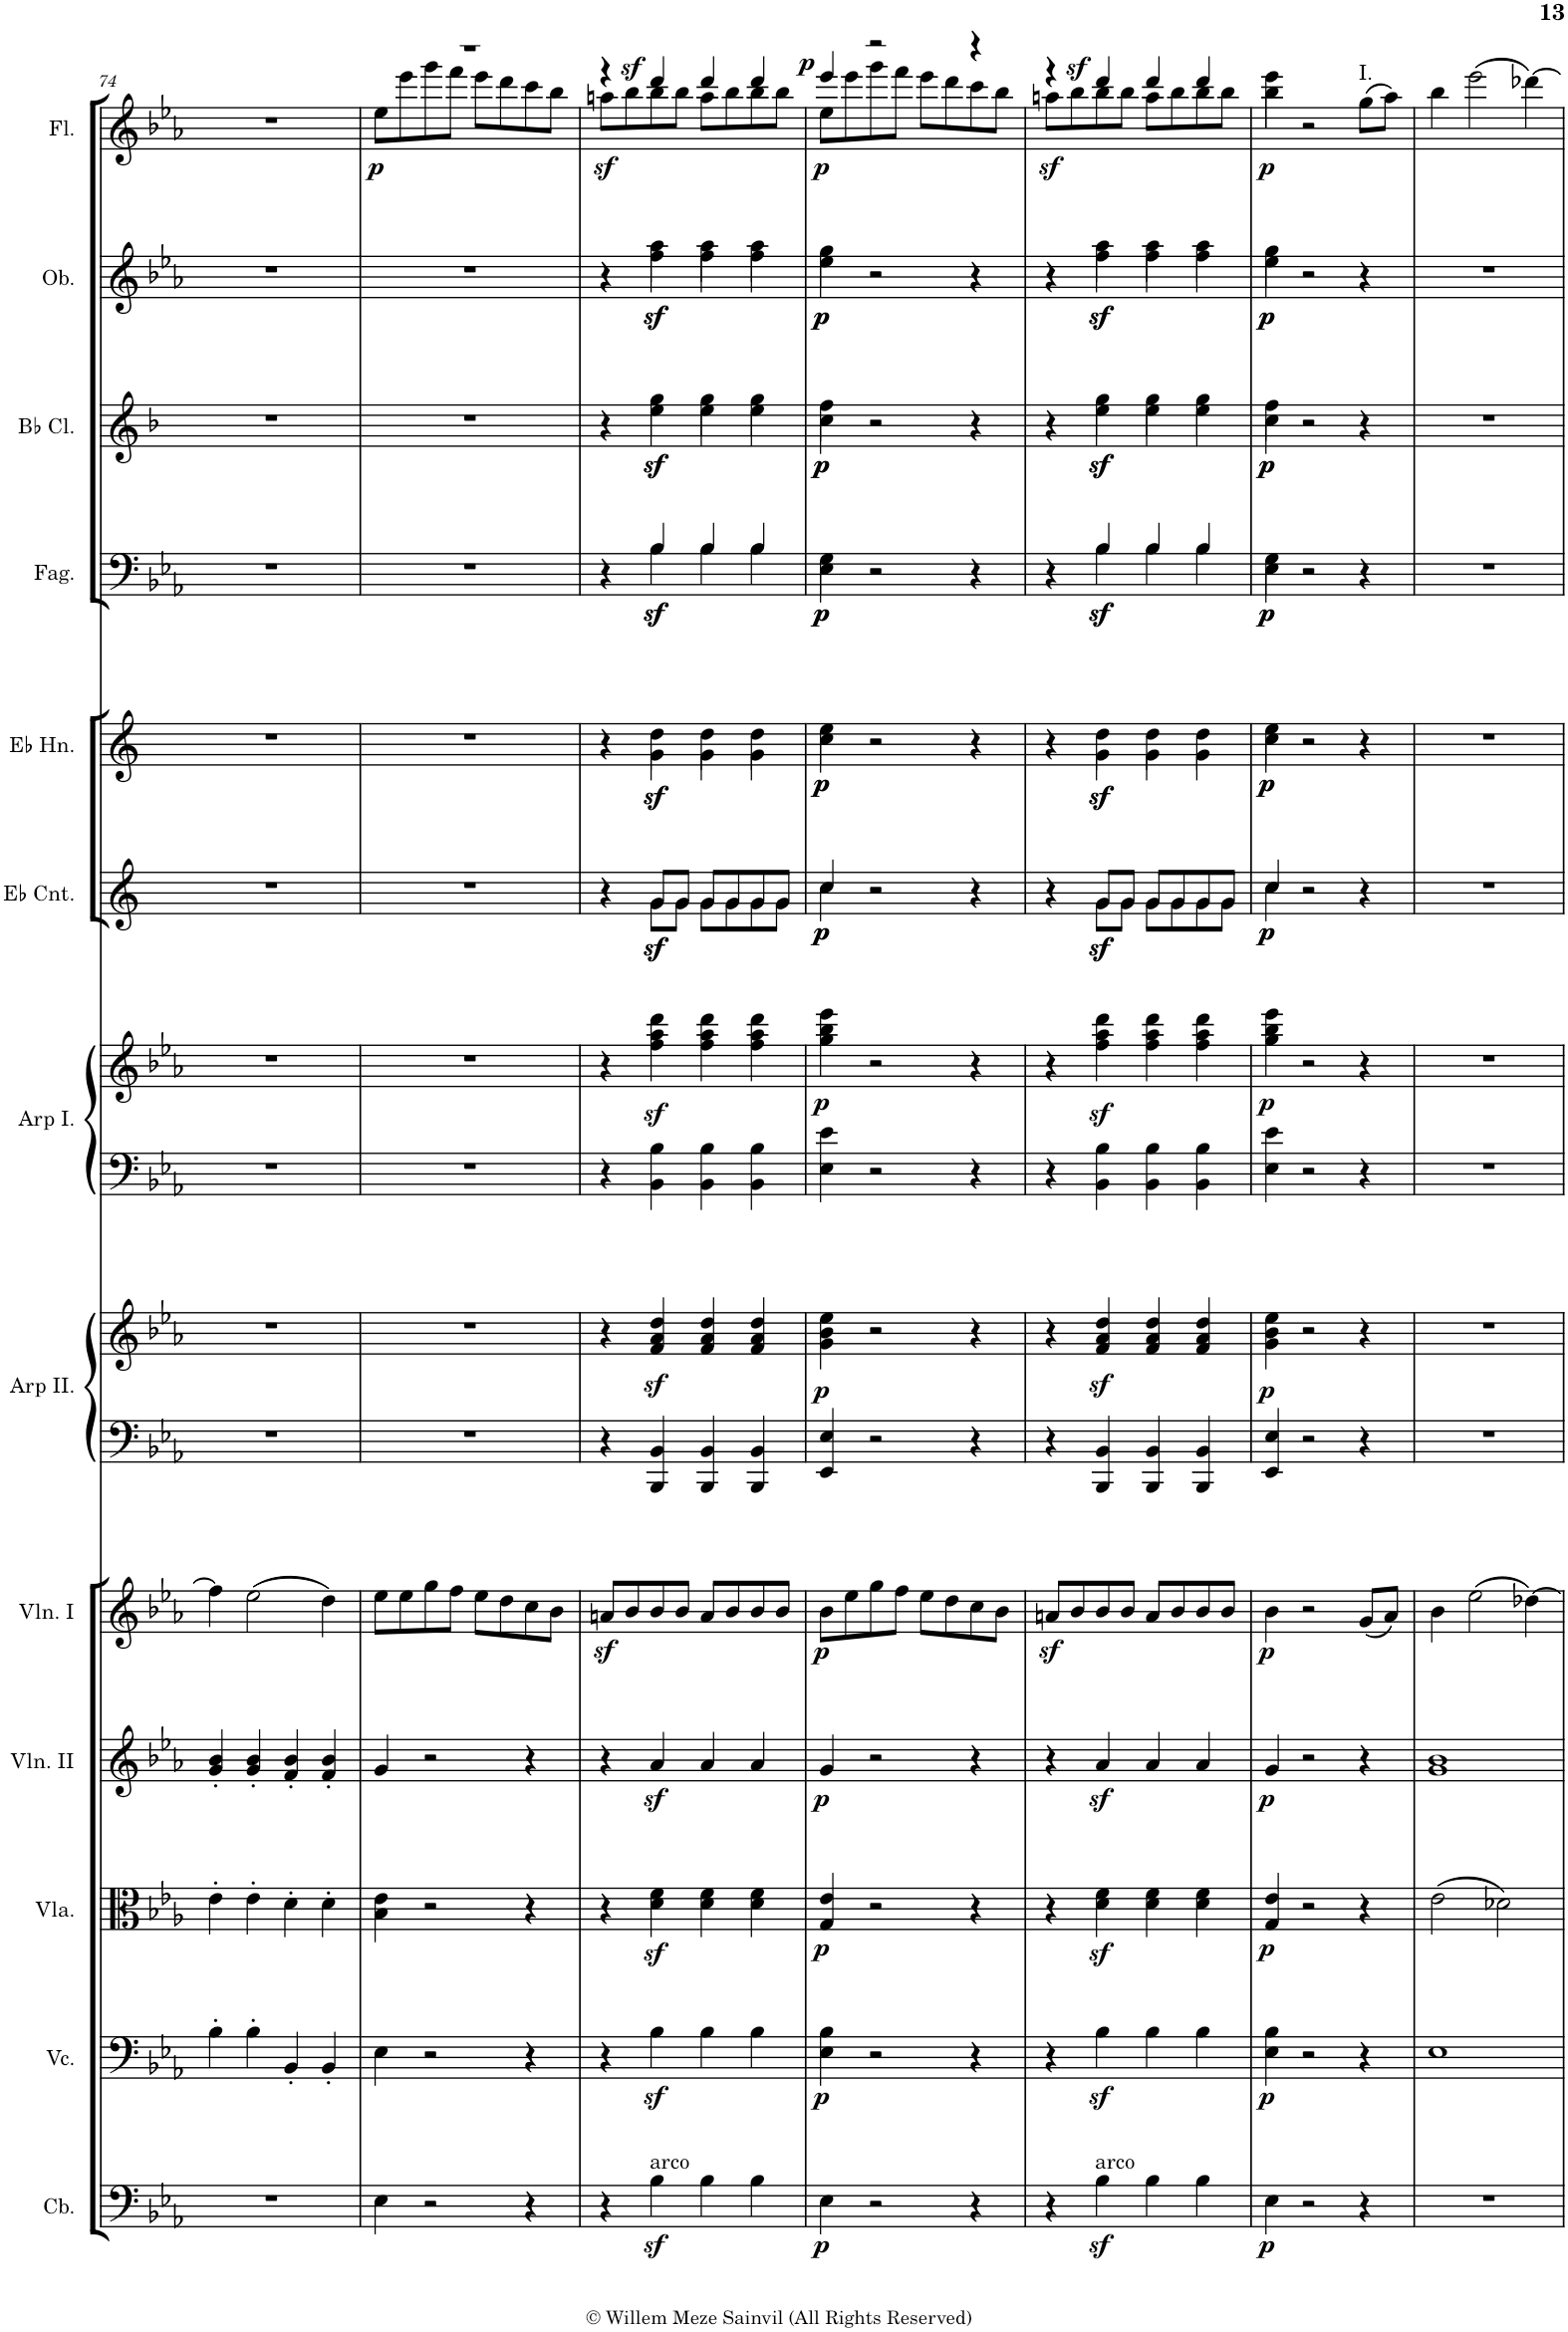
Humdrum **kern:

**kern	**dynam	**kern	**dynam	**kern	**dynam	**kern	**dynam	**kern	**dynam	**kern	**kern	**dynam	**kern	**kern	**dynam	**kern	**dynam	**kern	**dynam	**kern	**dynam	**kern	**dynam	**kern	**dynam	**kern	**dynam
*part13	*part13	*part12	*part12	*part11	*part11	*part10	*part10	*part9	*part9	*part8	*part8	*part8	*part7	*part7	*part7	*part6	*part6	*part5	*part5	*part4	*part4	*part3	*part3	*part2	*part2	*part1	*part1
*staff15	*staff15	*staff14	*staff14	*staff13	*staff13	*staff12	*staff12	*staff11	*staff11	*staff10	*staff9	*staff9/10	*staff8	*staff7	*staff7/8	*staff6	*staff6	*staff5	*staff5	*staff4	*staff4	*staff3	*staff3	*staff2	*staff2	*staff1	*staff1
*I"Contrabassi	*	*I"Violoncelli	*	*I"Viole	*	*I"Violini II	*	*I"Violini I	*	*I"Arpa II	*	*	*I"Arpa I	*	*	*I"I &amp; II Cornetti in C	*	*I"I &amp; II Corni in Es	*	*I"2 Fagotti	*	*I"2 Clarinetti in B	*	*I"2 Oboi	*	*I"2 Flauti	*
*I'Cb.	*	*I'Vc.	*	*	*	*I'Vln. II	*	*I'Vln. I	*	*I'Arp II.	*	*	*I'Arp I.	*	*	*	*	*	*	*I'Fag.	*	*	*	*I'Ob.	*	*I'Fl.	*
!!LO:PB:g=z
*clefF4	*	*clefF4	*	*clefC3	*	*clefG2	*	*clefG2	*	*clefF4	*clefG2	*	*clefF4	*clefG2	*	*clefG2	*	*clefG2	*	*clefF4	*	*clefG2	*	*clefG2	*	*clefG2	*
*Trd7c12	*	*	*	*	*	*	*	*	*	*	*	*	*	*	*	*Trd-2c-3	*	*Trd5c9	*	*	*	*Trd1c2	*	*	*	*	*
*k[b-e-a-]	*	*k[b-e-a-]	*	*k[b-e-a-]	*	*k[b-e-a-]	*	*k[b-e-a-]	*	*k[b-e-a-]	*k[b-e-a-]	*	*k[b-e-a-]	*k[b-e-a-]	*	*k[]	*	*k[]	*	*k[b-e-a-]	*	*k[b-]	*	*k[b-e-a-]	*	*k[b-e-a-]	*
*M2/2	*	*M2/2	*	*M2/2	*	*M2/2	*	*M2/2	*	*M2/2	*M2/2	*	*M2/2	*M2/2	*	*M2/2	*	*M2/2	*	*M2/2	*	*M2/2	*	*M2/2	*	*M2/2	*
*met(c|)	*	*met(c|)	*	*met(c|)	*	*met(c|)	*	*met(c|)	*	*met(c|)	*met(c|)	*	*met(c|)	*met(c|)	*	*met(c|)	*	*met(c|)	*	*met(c|)	*	*met(c|)	*	*met(c|)	*	*met(c|)	*
=74	=74	=74	=74	=74	=74	=74	=74	=74	=74	=74	=74	=74	=74	=74	=74	=74	=74	=74	=74	=74	=74	=74	=74	=74	=74	=74	=74
1r	.	4B-'\	.	4e-'\	.	4g/' 4b-/'	.	4ff\]	.	1r	1r	.	1r	1r	.	1r	.	1r	.	1r	.	1r	.	1r	.	1r	.
.	.	4B-'\	.	4e-'\	.	4g/' 4b-/'	.	(2ee-\	.	.	.	.	.	.	.	.	.	.	.	.	.	.	.	.	.	.	.
.	.	4BB-'/	.	4d'\	.	4f/' 4b-/'	.	.	.	.	.	.	.	.	.	.	.	.	.	.	.	.	.	.	.	.	.
.	.	4BB-'/	.	4d'\	.	4f/' 4b-/'	.	4dd\)	.	.	.	.	.	.	.	.	.	.	.	.	.	.	.	.	.	.	.
=75	=75	=75	=75	=75	=75	=75	=75	=75	=75	=75	=75	=75	=75	=75	=75	=75	=75	=75	=75	=75	=75	=75	=75	=75	=75	=75	=75
*	*	*	*	*	*	*	*	*	*	*	*	*	*	*	*	*	*	*	*	*	*	*	*	*	*	*^	*
!	!	!	!	!	!	!	!	!	!	!	!	!	!	!	!	!	!	!	!	!	!	!	!	!	!	!	!	!LO:DY:b
4E-\	.	4E-\	.	4B-\ 4e-\	.	4g/	.	8ee-\L	.	1r	1r	.	1r	1r	.	1r	.	1r	.	1r	.	1r	.	1r	.	1r	8ee-\L	p
.	.	.	.	.	.	.	.	8ee-\	.	.	.	.	.	.	.	.	.	.	.	.	.	.	.	.	.	.	8eee-\	.
2r	.	2r	.	2r	.	2r	.	8gg\	.	.	.	.	.	.	.	.	.	.	.	.	.	.	.	.	.	.	8ggg\	.
.	.	.	.	.	.	.	.	8ff\J	.	.	.	.	.	.	.	.	.	.	.	.	.	.	.	.	.	.	8fff\J	.
.	.	.	.	.	.	.	.	8ee-\L	.	.	.	.	.	.	.	.	.	.	.	.	.	.	.	.	.	.	8eee-\L	.
.	.	.	.	.	.	.	.	8dd\	.	.	.	.	.	.	.	.	.	.	.	.	.	.	.	.	.	.	8ddd\	.
4r	.	4r	.	4r	.	4r	.	8cc\	.	.	.	.	.	.	.	.	.	.	.	.	.	.	.	.	.	.	8ccc\	.
.	.	.	.	.	.	.	.	8b-\J	.	.	.	.	.	.	.	.	.	.	.	.	.	.	.	.	.	.	8bb-\J	.
=76	=76	=76	=76	=76	=76	=76	=76	=76	=76	=76	=76	=76	=76	=76	=76	=76	=76	=76	=76	=76	=76	=76	=76	=76	=76	=76	=76	=76
*	*	*	*	*	*	*	*	*	*	*	*	*	*	*	*	*^	*	*^	*	*^	*	*^	*	*^	*	*	*	*
!	!	!	!	!	!	!	!	!	!	!	!	!	!	!	!	!	!	!	!	!	!	!	!	!	!	!	!	!	!	!	!	!	!LO:DY:b
4r	.	4r	.	4r	.	4r	.	8anz</L	.	4r	4r	.	4r	4r	.	4r	4ryy	.	4r	4ryy	.	4r	4ryy	.	4r	4ryy	.	4r	4ryy	.	4r	8aan\L	sf
.	.	.	.	.	.	.	.	8b-/	.	.	.	.	.	.	.	.	.	.	.	.	.	.	.	.	.	.	.	.	.	.	.	8bb-\	.
!LO:TX:a:t=arco	!	!	!	!	!	!	!	!	!	!	!	!	!	!	!	!	!	!	!	!	!	!	!	!	!	!	!	!	!	!	!	!	!
!	!	!	!	!	!	!	!	!	!	!	!	!	!	!	!	!	!	!LO:DY:b	!	!	!	!	!	!	!	!	!	!	!	!	!	!	!
!	!	!	!	!	!	!	!	!	!	!	!	!	!	!	!	!	!	!LO:DY:n=1:b	!	!	!LO:DY:b	!	!	!	!	!	!	!	!	!	!	!	!
!	!	!	!	!	!	!	!	!	!	!	!	!	!	!	!	!	!	!	!	!	!LO:DY:n=1:b	!	!	!LO:DY:b	!	!	!	!	!	!	!	!	!
!	!	!	!	!	!	!	!	!	!	!	!	!	!	!	!	!	!	!	!	!	!	!	!	!LO:DY:n=1:b	!	!	!LO:DY:b	!	!	!	!	!	!
!	!	!	!	!	!	!	!	!	!	!	!	!	!	!	!	!	!	!	!	!	!	!	!	!	!	!	!LO:DY:n=1:b	!	!	!LO:DY:b	!	!	!
!	!	!	!	!	!	!	!	!	!	!	!	!	!	!	!	!	!	!	!	!	!	!	!	!	!	!	!	!	!	!LO:DY:n=1:b	!	!	!LO:DY:a
4B-z<\	.	4B-z<\	.	4d\z< 4f\z<	.	4a-z</	.	8b-/	.	4BBB-/ 4BB-/	4f/z< 4a-/z< 4dd/z<	.	4BB-\ 4B-\	4ff\z< 4aa-\z< 4ddd\z<	.	8g/L	8g\L	sf sf	4dd\	4g\	sf sf	4B-/	4B-\	sf sf	4gg\	4ee\	sf sf	4aa-\	4ff\	sf sf	4ddd/	8bb-\	sf
.	.	.	.	.	.	.	.	8b-/J	.	.	.	.	.	.	.	8g/J	8g\J	.	.	.	.	.	.	.	.	.	.	.	.	.	.	8bb-\J	.
4B-\	.	4B-\	.	4d\ 4f\	.	4a-/	.	8a/L	.	4BBB-/ 4BB-/	4f/ 4a-/ 4dd/	.	4BB-\ 4B-\	4ff\ 4aa-\ 4ddd\	.	8g/L	8g\L	.	4dd\	4g\	.	4B-/	4B-\	.	4gg\	4ee\	.	4aa-\	4ff\	.	4ddd/	8aa\L	.
.	.	.	.	.	.	.	.	8b-/	.	.	.	.	.	.	.	8g/	8g\	.	.	.	.	.	.	.	.	.	.	.	.	.	.	8bb-\	.
4B-\	.	4B-\	.	4d\ 4f\	.	4a-/	.	8b-/	.	4BBB-/ 4BB-/	4f/ 4a-/ 4dd/	.	4BB-\ 4B-\	4ff\ 4aa-\ 4ddd\	.	8g/	8g\	.	4dd\	4g\	.	4B-/	4B-\	.	4gg\	4ee\	.	4aa-\	4ff\	.	4ddd/	8bb-\	.
.	.	.	.	.	.	.	.	8b-/J	.	.	.	.	.	.	.	8g/J	8g\J	.	.	.	.	.	.	.	.	.	.	.	.	.	.	8bb-\J	.
=77	=77	=77	=77	=77	=77	=77	=77	=77	=77	=77	=77	=77	=77	=77	=77	=77	=77	=77	=77	=77	=77	=77	=77	=77	=77	=77	=77	=77	=77	=77	=77	=77	=77
!	!LO:DY:b	!	!LO:DY:b	!	!LO:DY:b	!	!LO:DY:b	!	!LO:DY:b	!	!	!LO:DY:b	!	!	!LO:DY:b	!	!	!LO:DY:b	!	!	!	!	!	!	!	!	!	!	!	!	!	!	!
!	!	!	!	!	!	!	!	!	!	!	!	!	!	!	!	!	!	!LO:DY:n=1:b	!	!	!LO:DY:b	!	!	!	!	!	!	!	!	!	!	!	!
!	!	!	!	!	!	!	!	!	!	!	!	!	!	!	!	!	!	!	!	!	!LO:DY:n=1:b	!	!	!LO:DY:b	!	!	!	!	!	!	!	!	!
!	!	!	!	!	!	!	!	!	!	!	!	!	!	!	!	!	!	!	!	!	!	!	!	!LO:DY:n=1:b	!	!	!LO:DY:b	!	!	!	!	!	!
!	!	!	!	!	!	!	!	!	!	!	!	!	!	!	!	!	!	!	!	!	!	!	!	!	!	!	!LO:DY:n=1:b	!	!	!LO:DY:b	!	!	!
!	!	!	!	!	!	!	!	!	!	!	!	!	!	!	!	!	!	!	!	!	!	!	!	!	!	!	!	!	!	!LO:DY:n=1:b	!	!	!LO:DY:a
!	!	!	!	!	!	!	!	!	!	!	!	!	!	!	!	!	!	!	!	!	!	!	!	!	!	!	!	!	!	!	!	!	!LO:DY:n=1:b
4E-\	p	4E-\ 4B-\	p	4G/ 4e-/	p	4g/	p	8b-\L	p	4EE-/ 4E-/	4g\ 4b-\ 4ee-\	p	4E-\ 4e-\	4gg\ 4bb-\ 4eee-\	p	4cc/	4cc\	p p	4ee\	4cc\	p p	4G\	4E-\	p p	4ff\	4cc\	p p	4gg\	4ee-\	p p	4eee-/	8ee-\L	p p
.	.	.	.	.	.	.	.	8ee-\	.	.	.	.	.	.	.	.	.	.	.	.	.	.	.	.	.	.	.	.	.	.	.	8eee-\	.
2r	.	2r	.	2r	.	2r	.	8gg\	.	2r	2r	.	2r	2r	.	2r	2.ryy	.	2r	2.ryy	.	2r	2.ryy	.	2r	2.ryy	.	2r	2.ryy	.	2r	8ggg\	.
.	.	.	.	.	.	.	.	8ff\J	.	.	.	.	.	.	.	.	.	.	.	.	.	.	.	.	.	.	.	.	.	.	.	8fff\J	.
.	.	.	.	.	.	.	.	8ee-\L	.	.	.	.	.	.	.	.	.	.	.	.	.	.	.	.	.	.	.	.	.	.	.	8eee-\L	.
.	.	.	.	.	.	.	.	8dd\	.	.	.	.	.	.	.	.	.	.	.	.	.	.	.	.	.	.	.	.	.	.	.	8ddd\	.
4r	.	4r	.	4r	.	4r	.	8cc\	.	4r	4r	.	4r	4r	.	4r	.	.	4r	.	.	4r	.	.	4r	.	.	4r	.	.	4r	8ccc\	.
.	.	.	.	.	.	.	.	8b-\J	.	.	.	.	.	.	.	.	.	.	.	.	.	.	.	.	.	.	.	.	.	.	.	8bb-\J	.
=78	=78	=78	=78	=78	=78	=78	=78	=78	=78	=78	=78	=78	=78	=78	=78	=78	=78	=78	=78	=78	=78	=78	=78	=78	=78	=78	=78	=78	=78	=78	=78	=78	=78
!	!	!	!	!	!	!	!	!	!	!	!	!	!	!	!	!	!	!	!	!	!	!	!	!	!	!	!	!	!	!	!	!	!LO:DY:b
4r	.	4r	.	4r	.	4r	.	8anz</L	.	4r	4r	.	4r	4r	.	4r	4ryy	.	4r	4ryy	.	4r	4ryy	.	4r	4ryy	.	4r	4ryy	.	4r	8aan\L	sf
.	.	.	.	.	.	.	.	8b-/	.	.	.	.	.	.	.	.	.	.	.	.	.	.	.	.	.	.	.	.	.	.	.	8bb-\	.
!LO:TX:a:t=arco	!	!	!	!	!	!	!	!	!	!	!	!	!	!	!	!	!	!	!	!	!	!	!	!	!	!	!	!	!	!	!	!	!
!	!	!	!	!	!	!	!	!	!	!	!	!	!	!	!	!	!	!LO:DY:b	!	!	!	!	!	!	!	!	!	!	!	!	!	!	!
!	!	!	!	!	!	!	!	!	!	!	!	!	!	!	!	!	!	!LO:DY:n=1:b	!	!	!LO:DY:b	!	!	!	!	!	!	!	!	!	!	!	!
!	!	!	!	!	!	!	!	!	!	!	!	!	!	!	!	!	!	!	!	!	!LO:DY:n=1:b	!	!	!LO:DY:b	!	!	!	!	!	!	!	!	!
!	!	!	!	!	!	!	!	!	!	!	!	!	!	!	!	!	!	!	!	!	!	!	!	!LO:DY:n=1:b	!	!	!LO:DY:b	!	!	!	!	!	!
!	!	!	!	!	!	!	!	!	!	!	!	!	!	!	!	!	!	!	!	!	!	!	!	!	!	!	!LO:DY:n=1:b	!	!	!LO:DY:b	!	!	!
!	!	!	!	!	!	!	!	!	!	!	!	!	!	!	!	!	!	!	!	!	!	!	!	!	!	!	!	!	!	!LO:DY:n=1:b	!	!	!LO:DY:a
4B-z<\	.	4B-z<\	.	4d\z< 4f\z<	.	4a-z</	.	8b-/	.	4BBB-/ 4BB-/	4f/z< 4a-/z< 4dd/z<	.	4BB-\ 4B-\	4ff\z< 4aa-\z< 4ddd\z<	.	8g/L	8g\L	sf sf	4dd\	4g\	sf sf	4B-/	4B-\	sf sf	4gg\	4ee\	sf sf	4aa-\	4ff\	sf sf	4ddd/	8bb-\	sf
.	.	.	.	.	.	.	.	8b-/J	.	.	.	.	.	.	.	8g/J	8g\J	.	.	.	.	.	.	.	.	.	.	.	.	.	.	8bb-\J	.
4B-\	.	4B-\	.	4d\ 4f\	.	4a-/	.	8a/L	.	4BBB-/ 4BB-/	4f/ 4a-/ 4dd/	.	4BB-\ 4B-\	4ff\ 4aa-\ 4ddd\	.	8g/L	8g\L	.	4dd\	4g\	.	4B-/	4B-\	.	4gg\	4ee\	.	4aa-\	4ff\	.	4ddd/	8aa\L	.
.	.	.	.	.	.	.	.	8b-/	.	.	.	.	.	.	.	8g/	8g\	.	.	.	.	.	.	.	.	.	.	.	.	.	.	8bb-\	.
4B-\	.	4B-\	.	4d\ 4f\	.	4a-/	.	8b-/	.	4BBB-/ 4BB-/	4f/ 4a-/ 4dd/	.	4BB-\ 4B-\	4ff\ 4aa-\ 4ddd\	.	8g/	8g\	.	4dd\	4g\	.	4B-/	4B-\	.	4gg\	4ee\	.	4aa-\	4ff\	.	4ddd/	8bb-\	.
.	.	.	.	.	.	.	.	8b-/J	.	.	.	.	.	.	.	8g/J	8g\J	.	.	.	.	.	.	.	.	.	.	.	.	.	.	8bb-\J	.
=79	=79	=79	=79	=79	=79	=79	=79	=79	=79	=79	=79	=79	=79	=79	=79	=79	=79	=79	=79	=79	=79	=79	=79	=79	=79	=79	=79	=79	=79	=79	=79	=79	=79
!	!LO:DY:b	!	!LO:DY:b	!	!LO:DY:b	!	!LO:DY:b	!	!LO:DY:b	!	!	!LO:DY:b	!	!	!LO:DY:b	!	!	!LO:DY:b	!	!	!	!	!	!	!	!	!	!	!	!	!	!	!
!	!	!	!	!	!	!	!	!	!	!	!	!	!	!	!	!	!	!LO:DY:n=1:b	!	!	!LO:DY:b	!	!	!	!	!	!	!	!	!	!	!	!
!	!	!	!	!	!	!	!	!	!	!	!	!	!	!	!	!	!	!	!	!	!LO:DY:n=1:b	!	!	!LO:DY:b	!	!	!	!	!	!	!	!	!
!	!	!	!	!	!	!	!	!	!	!	!	!	!	!	!	!	!	!	!	!	!	!	!	!LO:DY:n=1:b	!	!	!LO:DY:b	!	!	!	!	!	!
!	!	!	!	!	!	!	!	!	!	!	!	!	!	!	!	!	!	!	!	!	!	!	!	!	!	!	!LO:DY:n=1:b	!	!	!LO:DY:b	!	!	!
!	!	!	!	!	!	!	!	!	!	!	!	!	!	!	!	!	!	!	!	!	!	!	!	!	!	!	!	!	!	!LO:DY:n=1:b	!	!	!LO:DY:b
4E-\	p	4E-\ 4B-\	p	4G/ 4e-/	p	4g/	p	4b-\	p	4EE-/ 4E-/	4g\ 4b-\ 4ee-\	p	4E-\ 4e-\	4gg\ 4bb-\ 4eee-\	p	4cc/	4cc\	p p	4ee\	4cc\	p p	4G\	4E-\	p p	4ff\	4cc\	p p	4gg\	4ee-\	p p	4eee-\	4bb-\	p
2r	.	2r	.	2r	.	2r	.	2r	.	2r	2r	.	2r	2r	.	2r	2.ryy	.	2r	2.ryy	.	2r	2.ryy	.	2r	2.ryy	.	2r	2.ryy	.	2r	2.ryy	.
!	!	!	!	!	!	!	!	!	!	!	!	!	!	!	!	!	!	!	!	!	!	!	!	!	!	!	!	!	!	!	!LO:TX:a:t=I.	!	!
4r	.	4r	.	4r	.	4r	.	(8g/L	.	4r	4r	.	4r	4r	.	4r	.	.	4r	.	.	4r	.	.	4r	.	.	4r	.	.	(8gg\L	.	.
.	.	.	.	.	.	.	.	8a-/J)	.	.	.	.	.	.	.	.	.	.	.	.	.	.	.	.	.	.	.	.	.	.	8aa-\J)	.	.
*	*	*	*	*	*	*	*	*	*	*	*	*	*	*	*	*v	*v	*	*	*	*	*v	*v	*	*v	*v	*	*v	*v	*	*v	*v	*
*	*	*	*	*	*	*	*	*	*	*	*	*	*	*	*	*	*	*v	*v	*	*	*	*	*	*	*	*	*
=80	=80	=80	=80	=80	=80	=80	=80	=80	=80	=80	=80	=80	=80	=80	=80	=80	=80	=80	=80	=80	=80	=80	=80	=80	=80	=80	=80
1r	.	1E-	.	(2e-\	.	1g 1b-	.	4b-\	.	1r	1r	.	1r	1r	.	1r	.	1r	.	1r	.	1r	.	1r	.	4bb-\	.
.	.	.	.	.	.	.	.	(2ee-\	.	.	.	.	.	.	.	.	.	.	.	.	.	.	.	.	.	(2eee-\	.
.	.	.	.	2d-X\)	.	.	.	.	.	.	.	.	.	.	.	.	.	.	.	.	.	.	.	.	.	.	.
.	.	.	.	.	.	.	.	[4dd-X\)	.	.	.	.	.	.	.	.	.	.	.	.	.	.	.	.	.	[4ddd-X\)	.
=	=	=	=	=	=	=	=	=	=	=	=	=	=	=	=	=	=	=	=	=	=	=	=	=	=	=	=
*-	*-	*-	*-	*-	*-	*-	*-	*-	*-	*-	*-	*-	*-	*-	*-	*-	*-	*-	*-	*-	*-	*-	*-	*-	*-	*-	*-
